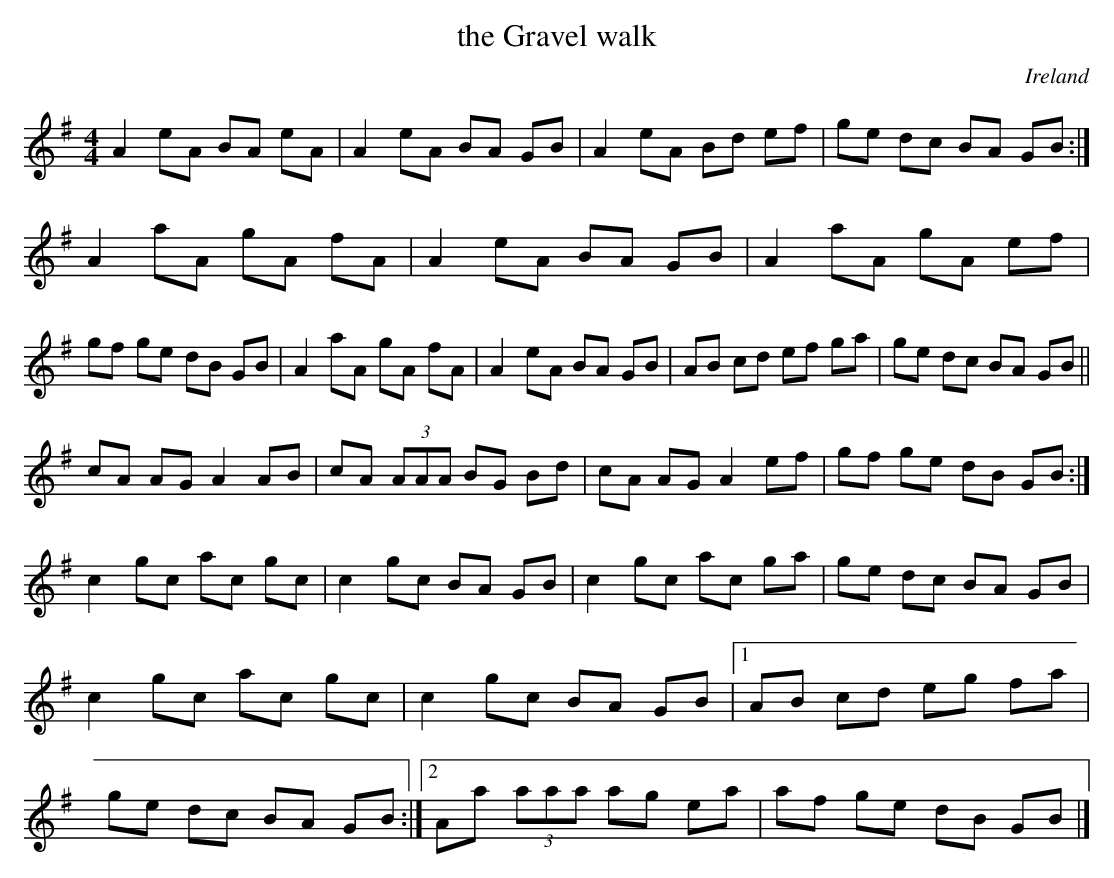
X:1
T:the Gravel walk
O:Ireland
M:4/4
K:ADor
A2 eA BA eA|A2 eA BA GB|\
A2 eA Bd ef|ge dc BA GB:|\
A2 aA gA fA|A2 eA BA GB|\
A2 aA gA ef|gf ge dB GB|\
A2 aA gA fA|A2 eA BA GB|\
AB cd ef ga|ge dc BA GB||
cA AG A2 AB|cA (3AAA BG Bd|\
cA AG A2 ef|gf ge dB GB:|\
c2 gc ac gc|c2 gc BA GB|\
c2 gc ac ga|ge dc BA GB|\
c2 gc ac gc|c2 gc BA GB |1\
AB cd eg fa|ge dc BA GB :|2\
Aa (3aaa ag ea|af ge dB GB|]
